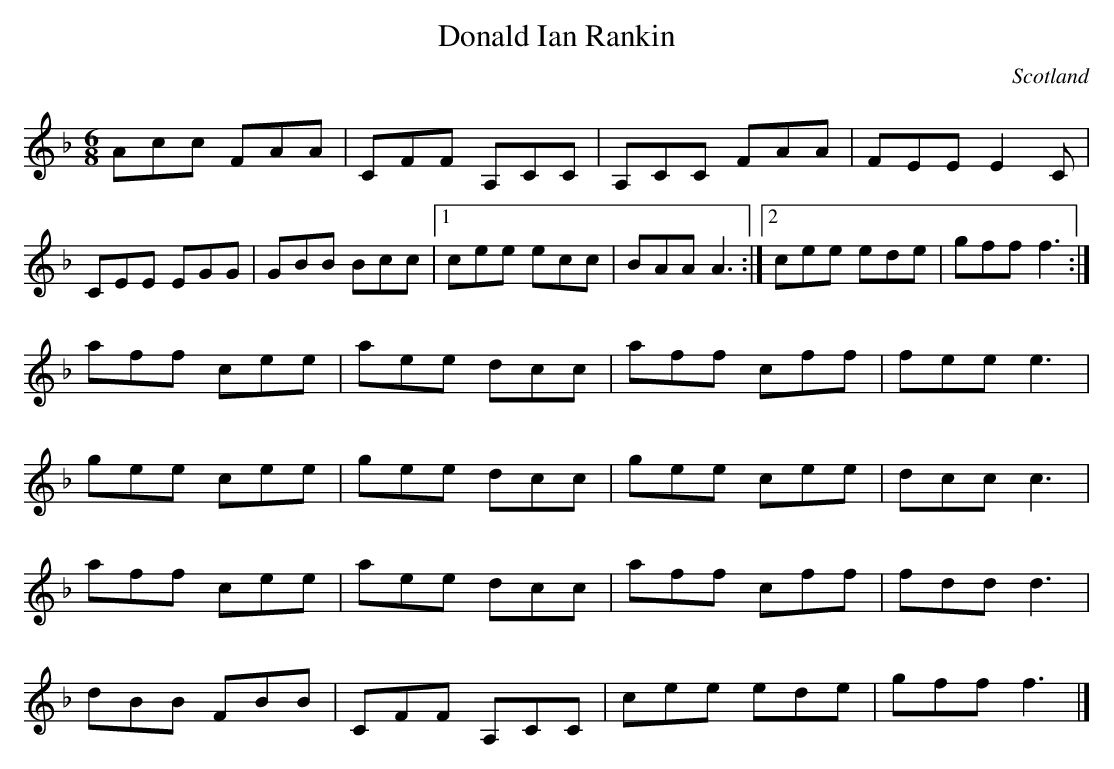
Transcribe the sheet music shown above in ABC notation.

X:1
T:Donald Ian Rankin
O:Scotland
M:6/8
K:F
Acc FAA|CFF A,CC|A,CC FAA|FEE E2C |
CEE EGG|GBB Bcc|1cee ecc|BAA A3:|2cee ede|gff f3:|
aff cee|aee dcc|aff cff|fee e3|
gee cee|gee dcc|gee cee|dcc c3 |
aff cee|aee dcc|aff cff|fdd d3 |
dBB FBB|CFF A,CC|cee ede|gff f3 |]
